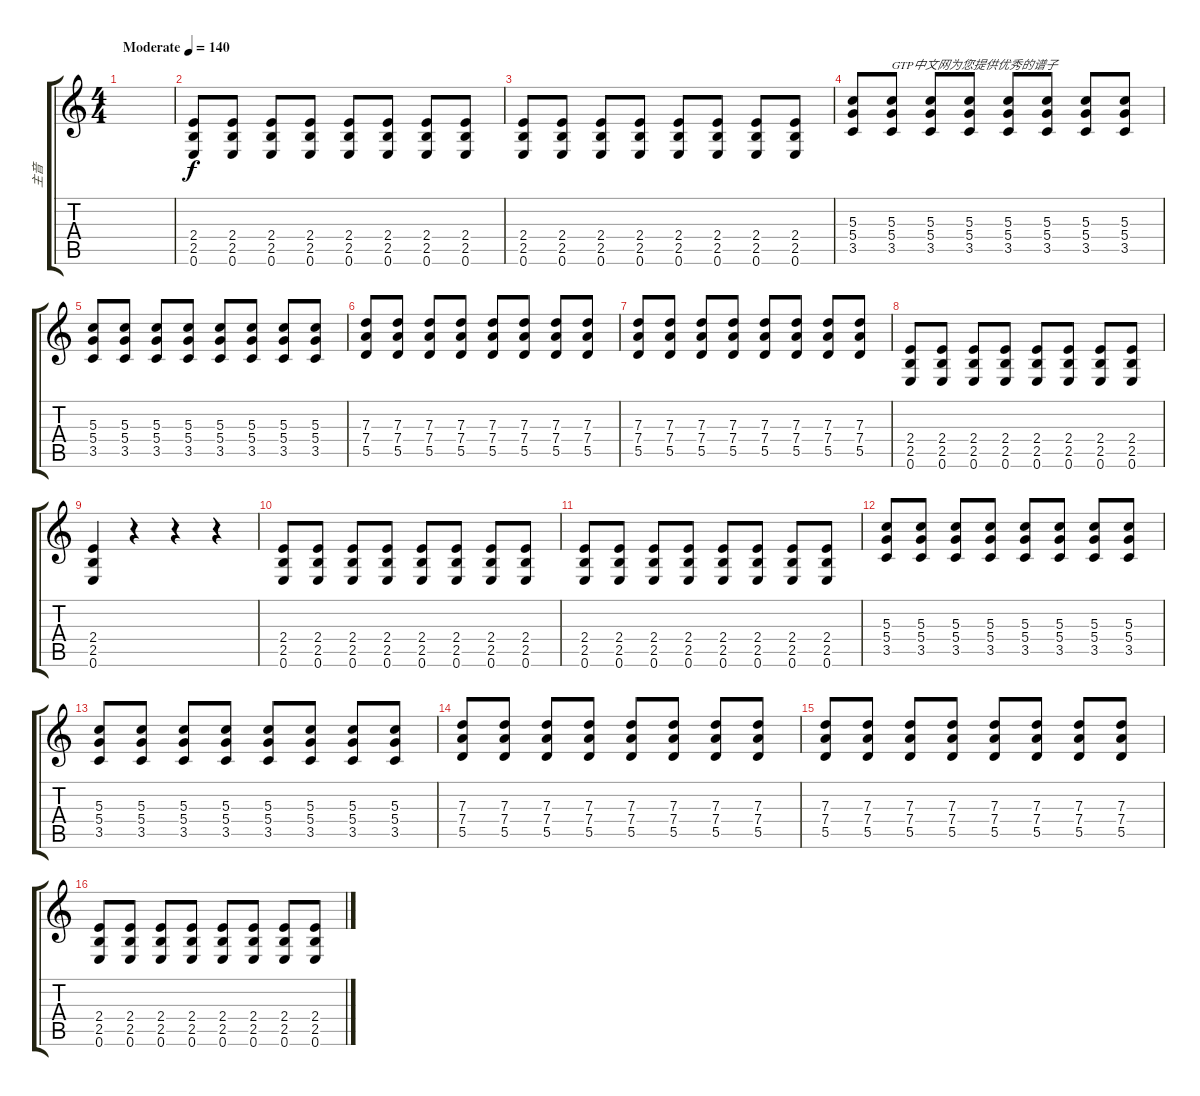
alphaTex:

\track ("主音" "主音") {instrument distortionguitar}
\staff {score tabs}
\tuning (E4 B3 G3 D3 A2 E2) {hide}
\ts (4 4)
\tempo (140 "Moderate")
\clef g2
\ks c
|
(2.4 2.5 0.6).8 (2.4 2.5 0.6).8 (2.4 2.5 0.6).8 (2.4 2.5 0.6).8 (2.4 2.5 0.6).8 (2.4 2.5 0.6).8 (2.4 2.5 0.6).8 (2.4 2.5 0.6).8 |
(2.4 2.5 0.6).8 (2.4 2.5 0.6).8 (2.4 2.5 0.6).8 (2.4 2.5 0.6).8 (2.4 2.5 0.6).8 (2.4 2.5 0.6).8 (2.4 2.5 0.6).8 (2.4 2.5 0.6).8 |
(5.3 5.4 3.5).8 (5.3 5.4 3.5).8{txt "GTP中文网为您提供优秀的谱子"} (5.3 5.4 3.5).8 (5.3 5.4 3.5).8 (5.3 5.4 3.5).8 (5.3 5.4 3.5).8 (5.3 5.4 3.5).8 (5.3 5.4 3.5).8 |
(5.3 5.4 3.5).8 (5.3 5.4 3.5).8 (5.3 5.4 3.5).8 (5.3 5.4 3.5).8 (5.3 5.4 3.5).8 (5.3 5.4 3.5).8 (5.3 5.4 3.5).8 (5.3 5.4 3.5).8 |
(7.3 7.4 5.5).8 (7.3 7.4 5.5).8 (7.3 7.4 5.5).8 (7.3 7.4 5.5).8 (7.3 7.4 5.5).8 (7.3 7.4 5.5).8 (7.3 7.4 5.5).8 (7.3 7.4 5.5).8 |
(7.3 7.4 5.5).8 (7.3 7.4 5.5).8 (7.3 7.4 5.5).8 (7.3 7.4 5.5).8 (7.3 7.4 5.5).8 (7.3 7.4 5.5).8 (7.3 7.4 5.5).8 (7.3 7.4 5.5).8 |
(2.4 2.5 0.6).8 (2.4 2.5 0.6).8 (2.4 2.5 0.6).8 (2.4 2.5 0.6).8 (2.4 2.5 0.6).8 (2.4 2.5 0.6).8 (2.4 2.5 0.6).8 (2.4 2.5 0.6).8 |
(2.4 2.5 0.6).4 r.4 r.4 r.4 |
(2.4 2.5 0.6).8 (2.4 2.5 0.6).8 (2.4 2.5 0.6).8 (2.4 2.5 0.6).8 (2.4 2.5 0.6).8 (2.4 2.5 0.6).8 (2.4 2.5 0.6).8 (2.4 2.5 0.6).8 |
(2.4 2.5 0.6).8 (2.4 2.5 0.6).8 (2.4 2.5 0.6).8 (2.4 2.5 0.6).8 (2.4 2.5 0.6).8 (2.4 2.5 0.6).8 (2.4 2.5 0.6).8 (2.4 2.5 0.6).8 |
(5.3 5.4 3.5).8 (5.3 5.4 3.5).8 (5.3 5.4 3.5).8 (5.3 5.4 3.5).8 (5.3 5.4 3.5).8 (5.3 5.4 3.5).8 (5.3 5.4 3.5).8 (5.3 5.4 3.5).8 |
(5.3 5.4 3.5).8 (5.3 5.4 3.5).8 (5.3 5.4 3.5).8 (5.3 5.4 3.5).8 (5.3 5.4 3.5).8 (5.3 5.4 3.5).8 (5.3 5.4 3.5).8 (5.3 5.4 3.5).8 |
(7.3 7.4 5.5).8 (7.3 7.4 5.5).8 (7.3 7.4 5.5).8 (7.3 7.4 5.5).8 (7.3 7.4 5.5).8 (7.3 7.4 5.5).8 (7.3 7.4 5.5).8 (7.3 7.4 5.5).8 |
(7.3 7.4 5.5).8 (7.3 7.4 5.5).8 (7.3 7.4 5.5).8 (7.3 7.4 5.5).8 (7.3 7.4 5.5).8 (7.3 7.4 5.5).8 (7.3 7.4 5.5).8 (7.3 7.4 5.5).8 |
(2.4 2.5 0.6).8 (2.4 2.5 0.6).8 (2.4 2.5 0.6).8 (2.4 2.5 0.6).8 (2.4 2.5 0.6).8 (2.4 2.5 0.6).8 (2.4 2.5 0.6).8 (2.4 2.5 0.6).8
